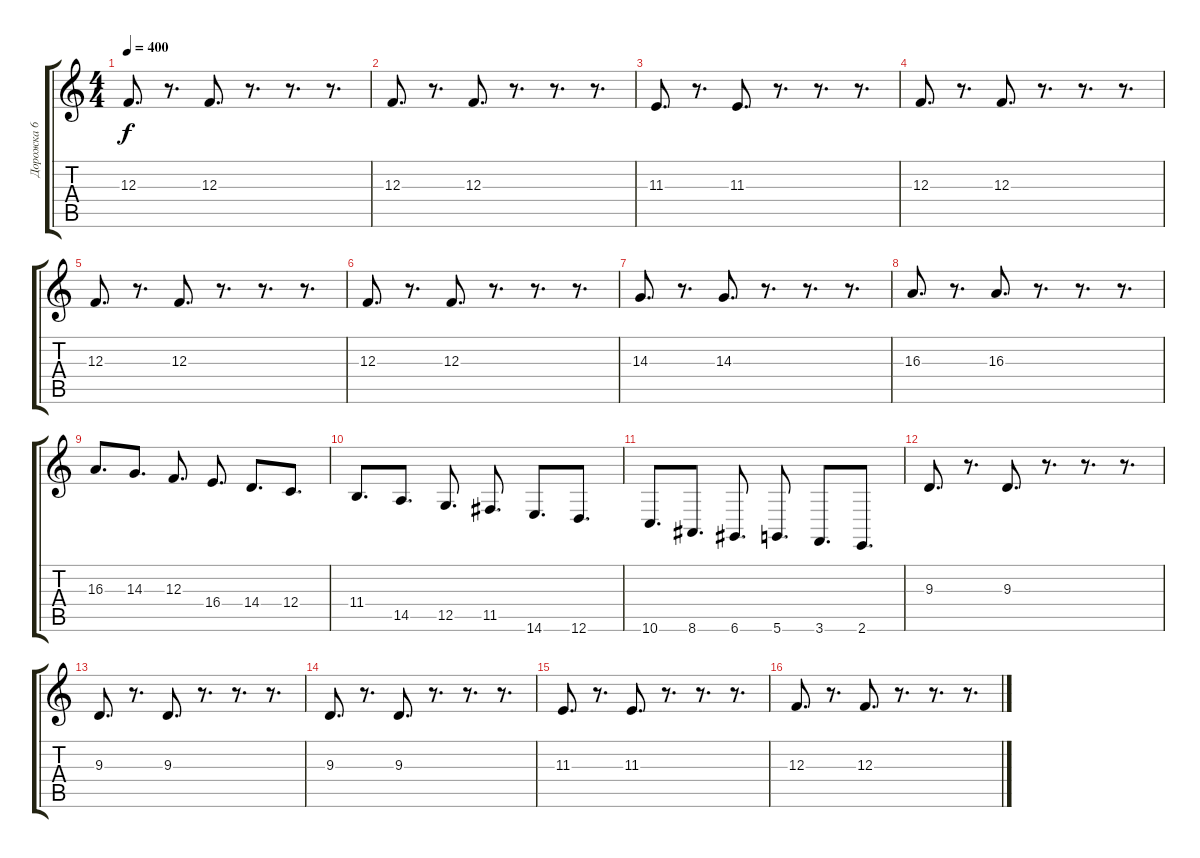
\track ("Дорожка 6" "Дорожка 6") {instrument lead8bassandlead}
\staff {score tabs}
\tuning (D4 A3 F3 C3 G2 D2) {hide}
\ts (4 4)
\tempo 400
\clef g2
\ks c
12.3.8{d dy f} r.8{d} 12.3.8{d} r.8{d} r.8{d} r.8{d} |
12.3.8{d} r.8{d} 12.3.8{d} r.8{d} r.8{d} r.8{d} |
11.3.8{d} r.8{d} 11.3.8{d} r.8{d} r.8{d} r.8{d} |
12.3.8{d} r.8{d} 12.3.8{d} r.8{d} r.8{d} r.8{d} |
12.3.8{d} r.8{d} 12.3.8{d} r.8{d} r.8{d} r.8{d} |
12.3.8{d} r.8{d} 12.3.8{d} r.8{d} r.8{d} r.8{d} |
14.3.8{d} r.8{d} 14.3.8{d} r.8{d} r.8{d} r.8{d} |
16.3.8{d} r.8{d} 16.3.8{d} r.8{d} r.8{d} r.8{d} |
16.3.8{d} 14.3.8{d} 12.3.8{d} 16.4.8{d} 14.4.8{d} 12.4.8{d} |
11.4.8{d} 14.5.8{d} 12.5.8{d} 11.5.8{d} 14.6.8{d} 12.6.8{d} |
10.6.8{d} 8.6.8{d} 6.6.8{d} 5.6.8{d} 3.6.8{d} 2.6.8{d} |
9.3.8{d} r.8{d} 9.3.8{d} r.8{d} r.8{d} r.8{d} |
9.3.8{d} r.8{d} 9.3.8{d} r.8{d} r.8{d} r.8{d} |
9.3.8{d} r.8{d} 9.3.8{d} r.8{d} r.8{d} r.8{d} |
11.3.8{d} r.8{d} 11.3.8{d} r.8{d} r.8{d} r.8{d} |
12.3.8{d} r.8{d} 12.3.8{d} r.8{d} r.8{d} r.8{d}
